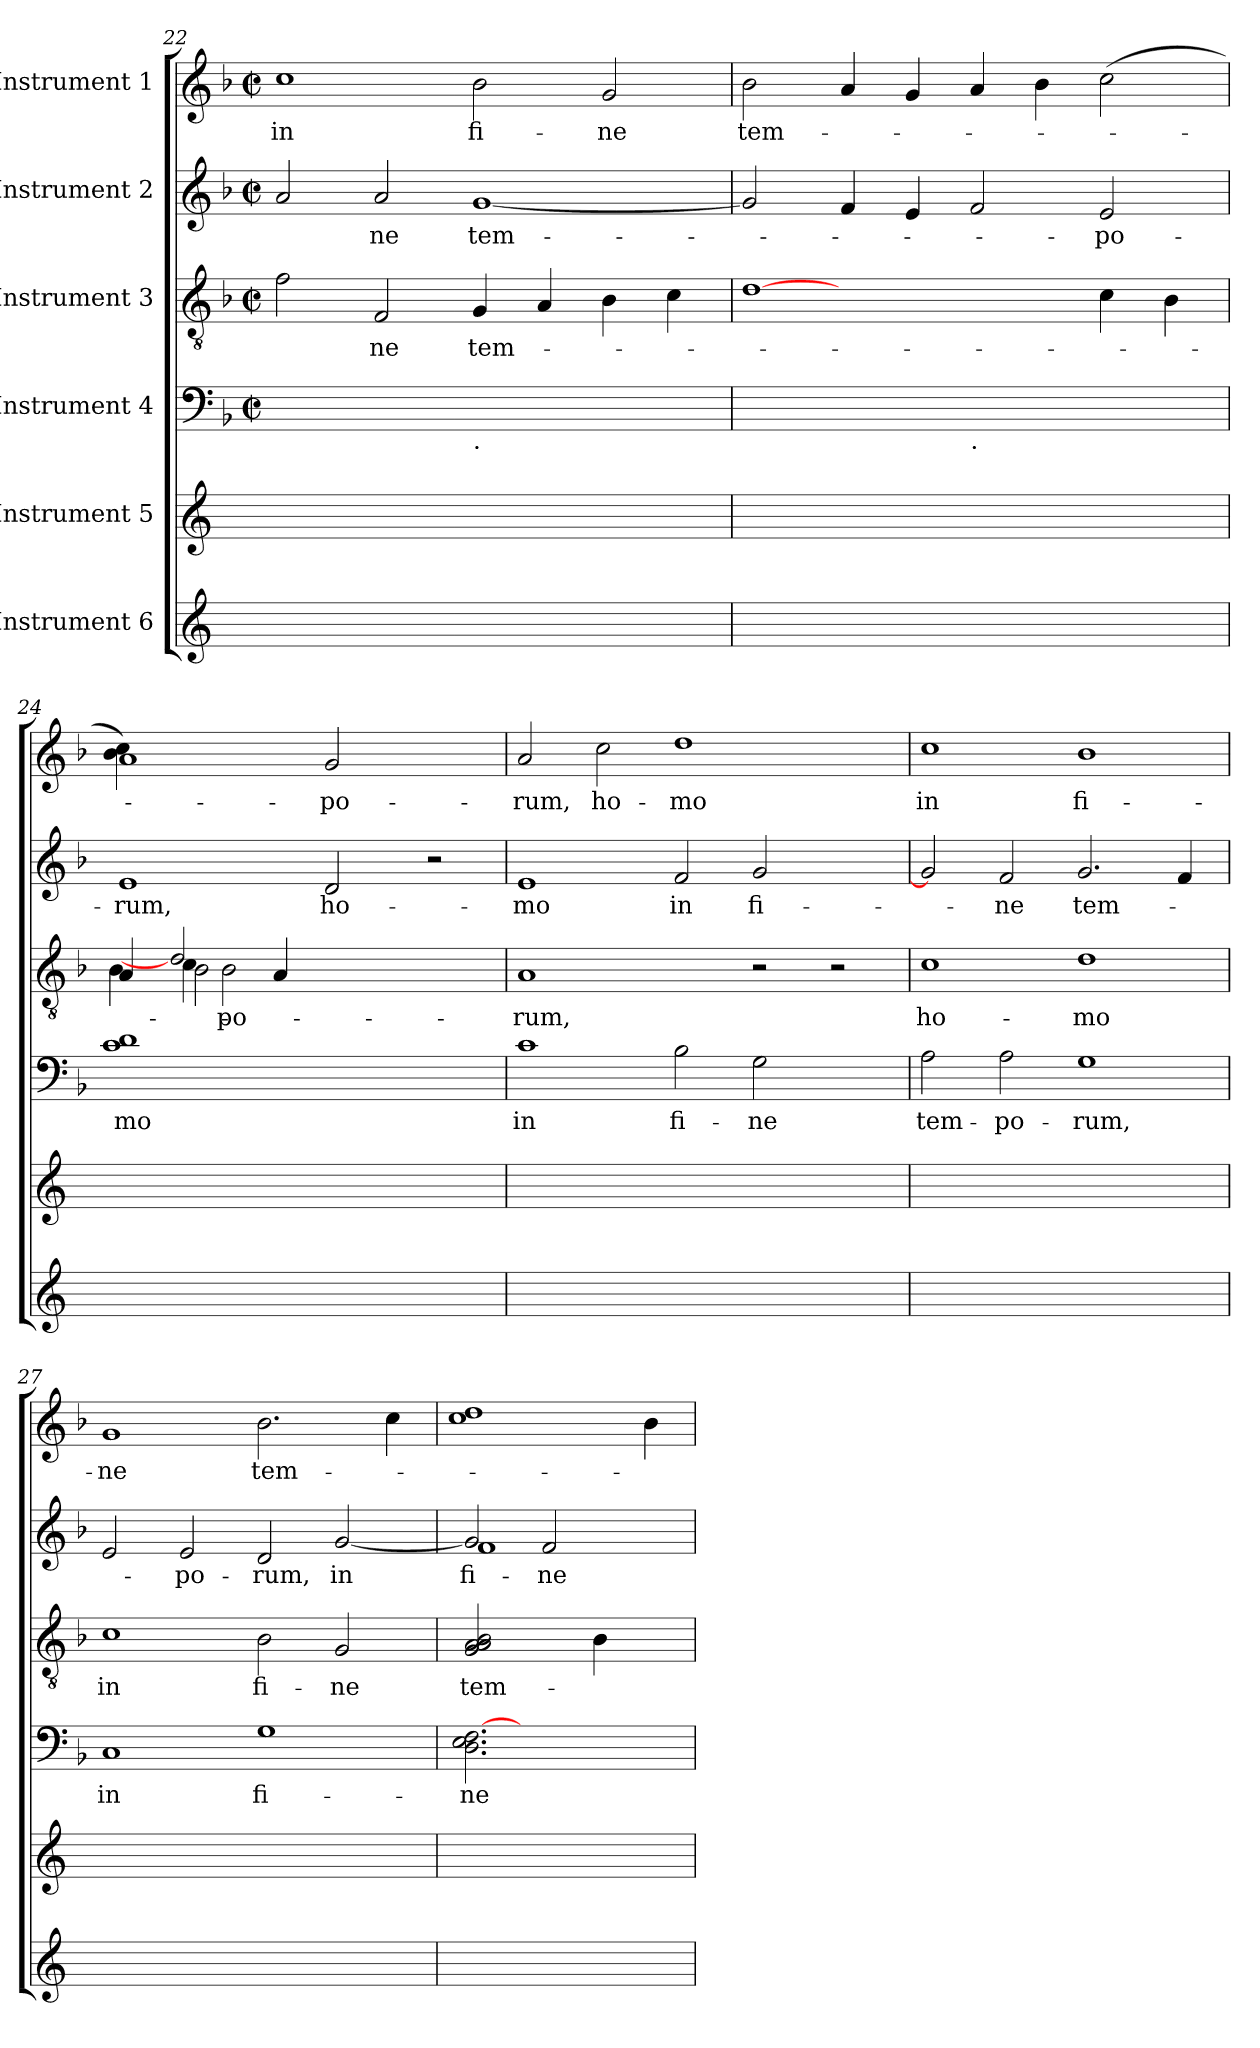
**kern	**kern	**kern	**text	**kern	**text	**kern	**text	**kern	**text
*part6	*part5	*part4	*part4	*part3	*part3	*part2	*part2	*part1	*part1
*staff6	*staff5	*staff4	*staff4	*staff3	*staff3	*staff2	*staff2	*staff1	*staff1
*I"Instrument 6	*I"Instrument 5	*I"Instrument 4	*	*I"Instrument 3	*	*I"Instrument 2	*	*I"Instrument 1	*
*clefG2	*clefG2	*clefF4	*	*clefGv2	*	*clefG2	*	*clefG2	*
*k[]	*k[]	*k[b-]	*	*k[b-]	*	*k[b-]	*	*k[b-]	*
*	*	*F:	*	*F:	*	*F:	*	*F:	*
*	*	*M2/2	*	*M2/2	*	*M2/2	*	*M2/2	*
*	*	*met(c|)	*	*met(c|)	*	*met(c|)	*	*met(c|)	*
=22	=22	=22	=22	=22	=22	=22	=22	=22	=22
!	!	!	!	!	!	!	!	!	!LO:LY:b
1ryy	1ryy	1ryy	.	2f\	.	2a/	.	1cc	in
!	!	!	!	!	!LO:LY:b	!	!LO:LY:b	!	!
.	.	.	.	2F/	-ne	2a/	-ne	.	.
!	!	!LO:TX:b:t=.	!	!	!	!	!	!	!
!	!	!	!	!	!LO:LY:b	!	!LO:LY:b	!	!LO:LY:b
1ryy	1ryy	1ryy	.	4G/	tem-	[<1g	tem-	2b-\	fi-
.	.	.	.	4A/	.	.	.	.	.
!	!	!	!	!	!	!	!	!	!LO:LY:b
.	.	.	.	4B-\	.	.	.	2g/	-ne
.	.	.	.	4c\	.	.	.	.	.
=23	=23	=23	=23	=23	=23	=23	=23	=23	=23
!	!	!	!	!	!	!	!	!	!LO:LY:b
1ryy	1ryy	1ryy	.	[1d	.	2g/]	.	2b-\	tem-
.	.	.	.	.	.	4f/	.	4a/	.
.	.	.	.	.	.	4e/	.	4g/	.
!	!	!LO:TX:b:t=.	!	!	!	!	!	!	!
1ryy	1ryy	1ryy	.	2ryy	.	2f/	.	4a/	.
.	.	.	.	.	.	.	.	4b-\	.
!	!	!	!	!	!	!	!LO:LY:b	!	!
.	.	.	.	4c\	.	2e/	-po-	(>2cc\	.
.	.	.	.	4B-\	.	.	.	.	.
=24	=24	=24	=24	=24	=24	=24	=24	=24	=24
!	!	!	!LO:LY:b	!	!	!	!LO:LY:b	!	!
*	*	*	*	*^	*	*	*	*^	*
*	*	*	*	*	*^	*	*	*	*	*	*
1ryy	1ryy	1c 1d	-mo	4A/	4B-\	4ryy	.	1e	-rum,	1a	4b-\ 4cc\)	.
.	.	.	.	2d]	4c\	2B-\	.	.	.	.	1..ryy	.
!	!	!	!	!	!	!	!LO:LY:b	!	!	!	!	!
.	.	.	.	.	2B-\	.	-po-	.	.	.	.	.
.	.	.	.	4A/	.	2ryy	.	.	.	.	.	.
!	!	!	!	!	!	!	!	!	!LO:LY:b	!	!	!LO:LY:b
1ryy	1ryy	2ryy	.	2ryy	2ryy	.	.	2d/	ho-	2g/	.	-po-
.	.	.	.	.	.	2.ryy	.	.	.	.	.	.
.	.	2ryy	.	2ryy	2ryy	.	.	2r	.	2ryy	.	.
*	*	*	*	*	*v	*v	*	*	*	*v	*v	*
=25	=25	=25	=25	=25	=25	=25	=25	=25	=25	=25
!	!	!	!LO:LY:b	!	!	!LO:LY:b	!	!LO:LY:b	!	!LO:LY:b
*	*	*	*	*v	*v	*	*	*	*	*
1ryy	1ryy	1c	in	1A	-rum,	1e	-mo	2a/	-rum,
!	!	!	!	!	!	!	!	!	!LO:LY:b
.	.	.	.	.	.	.	.	2cc\	ho-
!	!	!	!LO:LY:b	!	!	!	!LO:LY:b	!	!LO:LY:b
1.ryy	1.ryy	2B-\	fi-	2ryy	.	2f/	in	1dd	-mo
!	!	!	!LO:LY:b	!	!	!	!LO:LY:b	!	!
.	.	2G\	-ne	2r	.	[>2g/	fi-	.	.
.	.	2ryy	.	2r	.	2ryy	.	2ryy	.
!!LO:LB:g=z
=26	=26	=26	=26	=26	=26	=26	=26	=26	=26
!	!	!	!LO:LY:b	!	!LO:LY:b	!	!	!	!LO:LY:b
1ryy	1ryy	2A\	tem-	1c	ho-	2g/]	.	1cc	in
!	!	!	!LO:LY:b	!	!	!	!LO:LY:b	!	!
.	.	2A\	-po-	.	.	2f/	-ne	.	.
!	!	!	!LO:LY:b	!	!LO:LY:b	!	!LO:LY:b	!	!LO:LY:b
1ryy	1ryy	1G	-rum,	1d	-mo	2.g/	tem-	1b-	fi-
.	.	.	.	.	.	4f/	.	.	.
=27	=27	=27	=27	=27	=27	=27	=27	=27	=27
!	!	!	!LO:LY:b	!	!LO:LY:b	!	!	!	!LO:LY:b
1ryy	1ryy	1C	in	1c	in	2e/	.	1g	-ne
!	!	!	!	!	!	!	!LO:LY:b	!	!
.	.	.	.	.	.	2e/	-po-	.	.
!	!	!	!LO:LY:b	!	!LO:LY:b	!	!LO:LY:b	!	!LO:LY:b
1ryy	1ryy	1G	fi-	2B-\	fi-	2d/	-rum,	2.b-\	tem-
!	!	!	!	!	!LO:LY:b	!	!LO:LY:b	!	!
.	.	.	.	2G/	-ne	[<2g/	in	.	.
.	.	.	.	.	.	.	.	4cc\	.
=28	=28	=28	=28	=28	=28	=28	=28	=28	=28
!	!	!	!LO:LY:b	!	!LO:LY:b	!	!LO:LY:b	!	!
*	*	*	*	*	*	*^	*	*	*
1ryy	1ryy	2.D 2.E [>2.F	-ne	2G/ 2A/ 2A/ 2B-/	tem-	2g/]	1f	fi-	1cc 1dd	.
!	!	!	!	!	!	!	!	!LO:LY:b	!	!
.	.	.	.	4ryy	.	2f/	.	-ne	.	.
.	.	4ryy	.	4B-\	.	.	.	.	.	.
4ryy	4ryy	4ryy	.	4ryy	.	4ryy	4ryy	.	4b-\	.
*	*	*	*	*	*	*v	*v	*	*	*
=	=	=	=	=	=	=	=	=	=
*-	*-	*-	*-	*-	*-	*-	*-	*-	*-
